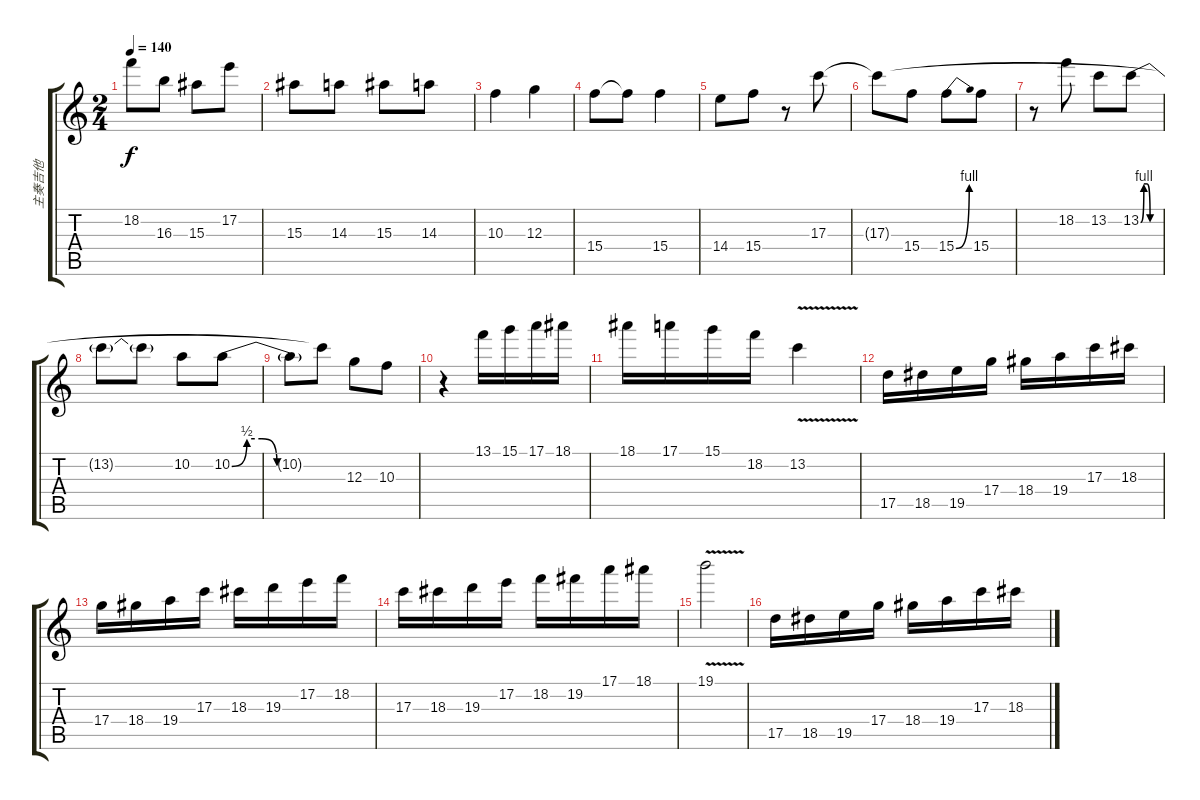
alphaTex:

\track ("主奏吉他" "主奏吉他") {instrument acousticguitarsteel}
\staff {score tabs}
\tuning (E4 B3 G3 D3 A2 E2) {hide}
\ts (2 4)
\tempo 140
\clef g2
\ks c
18.2.8{dy f} 16.3.8 15.3.8 17.2.8 |
15.3.8 14.3.8 15.3.8 14.3.8 |
10.3.4 12.3.4 |
15.4.8 15.4{t}.8 15.4.4 |
14.4.8 15.4.8 r.8 17.3.8 |
17.3{t}.8 15.4.8 15.4{be (bend 0 0 60 4)}.8 15.4.8 |
r.8 18.2.8 13.2.8 13.2{be (custom 0 0 10 4 20 4 30 0 60 0)}.8 |
13.2{t}.8 13.2{t}.8 10.2.8 10.2{be (custom 0 0 10 2 20 2 30 0 60 0)}.8 |
10.2{t}.8 17.3{t}.8 12.3.8 10.3.8 |
r.4 13.1.16 15.1.16 17.1.16 18.1.16 |
18.1.16 17.1.16 15.1.16 18.2.16 13.2{v}.4 |
17.5.16 18.5.16 19.5.16 17.4.16 18.4.16 19.4.16 17.3.16 18.3.16 |
17.4.16 18.4.16 19.4.16 17.3.16 18.3.16 19.3.16 17.2.16 18.2.16 |
17.3.16 18.3.16 19.3.16 17.2.16 18.2.16 19.2.16 17.1.16 18.1.16 |
19.1{v}.2 |
17.5.16 18.5.16 19.5.16 17.4.16 18.4.16 19.4.16 17.3.16 18.3.16
